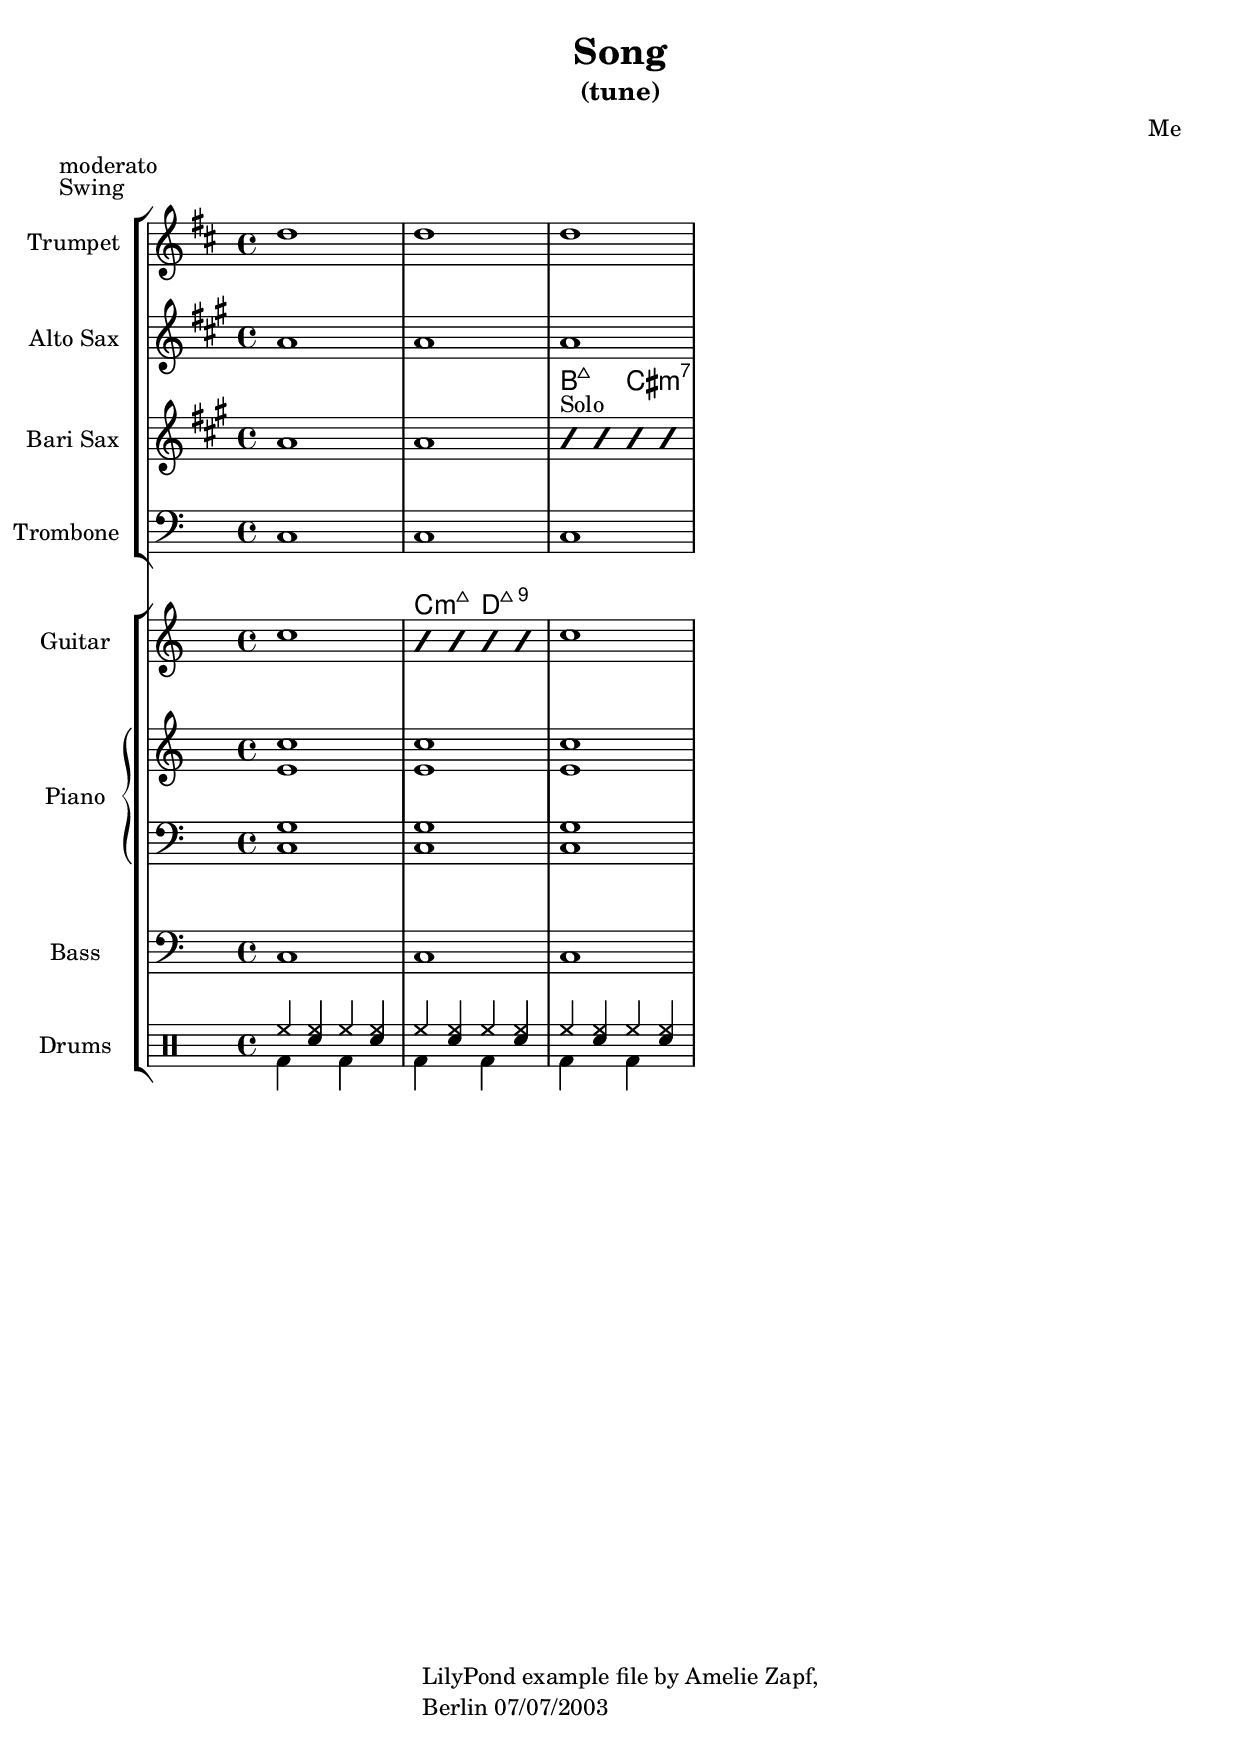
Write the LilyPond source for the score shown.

%% Do not edit this file; it is automatically
%% generated from LSR http://lsr.dsi.unimi.it
%% This file is in the public domain.
\version "2.13.10"

\header {
  lsrtags = "keyboards, percussion, fretted-strings, template"

%% Translation of GIT committish: b2d4318d6c53df8469dfa4da09b27c15a374d0ca
  texidoces = "
Ésta es una plantilla bastante avanzada, para un conjunto de
jazz. Observe que la notación de todos los instrumentos está en
@code{\\key c \\major} (Do mayor). Esto se refiere al tono de
concierto; la armadura se transporta automáticamente si la música está
dentro de una sección @code{\\transpose}.

"
  doctitlees = "Plantilla para combo de jazz"

%% Translation of GIT committish: d96023d8792c8af202c7cb8508010c0d3648899d
  texidocde = "
Hier ist ein ziemlich kompliziertes Beispiel für ein Jazz-Ensemble. Achtung:
Alle Instrumente sind in @code{\key c \major} (C-Dur) notiert. Das bezieht sich
auf die klingende Musik: LilyPond transponiert die Tonart automatisch, wenn
sich die Noten innerhalb eines @code{\transpose}-Abschnitts befinden.

"

  doctitlede = "Vorlage für Jazz-Combo"
%% Translation of GIT committish: 892286cbfdbe89420b8181975032ea975e79d2f5
  texidocfr = "
Bien que compliqué de prime abord, voici un canevas tout à fait indiqué
pour les ensembles de jazz.  Vous noterez que tous les instruments sont
notés en ut (@code{\key c \major}), la tonalité de concert.  Les notes
seront automatiquement transposée dès lors qu'elles seront inscrites
dans une section @code{\\transpose}.

"
  doctitlefr = "Symboles de jazz"

  texidoc = "
This is quite an advanced template, for a jazz ensemble. Note that all
instruments are notated in @code{\\key c \\major}. This refers to the
key in concert pitch; the key will be automatically transposed if the
music is within a @code{\\transpose} section.

"
  doctitle = "Jazz combo template"
} % begin verbatim

\header {
  title = "Song"
  subtitle = "(tune)"
  composer = "Me"
  meter = "moderato"
  piece = "Swing"
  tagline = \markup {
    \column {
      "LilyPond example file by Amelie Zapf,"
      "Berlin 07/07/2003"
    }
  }
}

%#(set-global-staff-size 16)
\include "english.ly"

%%%%%%%%%%%% Some macros %%%%%%%%%%%%%%%%%%%

sl = {
  \override NoteHead #'style = #'slash
  \override Stem #'transparent = ##t
}
nsl = {
  \revert NoteHead #'style
  \revert Stem #'transparent
}
crOn = \override NoteHead #'style = #'cross
crOff = \revert NoteHead #'style

%% insert chord name style stuff here.

jazzChords = { }

%%%%%%%%%%%% Keys'n'thangs %%%%%%%%%%%%%%%%%

global = { \time 4/4 }

Key = { \key c \major }

% ############ Horns ############

% ------ Trumpet ------
trpt = \transpose c d \relative c'' {
  \Key
  c1 | c | c |
}
trpHarmony = \transpose c' d {
  \jazzChords
}
trumpet = {
  \global
  \set Staff.instrumentName = #"Trumpet"
  \clef treble
  <<
    \trpt
  >>
}

% ------ Alto Saxophone ------
alto = \transpose c a \relative c' {
  \Key
  c1 | c | c |
}
altoHarmony = \transpose c' a {
  \jazzChords
}
altoSax = {
  \global
  \set Staff.instrumentName = #"Alto Sax"
  \clef treble
  <<
    \alto
  >>
}

% ------ Baritone Saxophone ------
bari = \transpose c a' \relative c {
  \Key
  c1
  c1
  \sl
  d4^"Solo" d d d
  \nsl
}
bariHarmony = \transpose c' a \chordmode {
  \jazzChords s1 s d2:maj e:m7
}
bariSax = {
  \global
  \set Staff.instrumentName = #"Bari Sax"
  \clef treble
  <<
    \bari
  >>
}

% ------ Trombone ------
tbone = \relative c {
  \Key
  c1 | c | c
}
tboneHarmony = \chordmode {
  \jazzChords
}
trombone = {
  \global
  \set Staff.instrumentName = #"Trombone"
  \clef bass
  <<
    \tbone
  >>
}

% ############ Rhythm Section #############

% ------ Guitar ------
gtr = \relative c'' {
  \Key
  c1
  \sl
  b4 b b b
  \nsl
  c1
}
gtrHarmony = \chordmode {
  \jazzChords
  s1 c2:min7+ d2:maj9
}
guitar = {
  \global
  \set Staff.instrumentName = #"Guitar"
  \clef treble
  <<
    \gtr
  >>
}

%% ------ Piano ------
rhUpper = \relative c'' {
  \voiceOne
  \Key
  c1 | c | c
}
rhLower = \relative c' {
  \voiceTwo
  \Key
  e1 | e | e
}

lhUpper = \relative c' {
  \voiceOne
  \Key
  g1 | g | g
}
lhLower = \relative c {
  \voiceTwo
  \Key
  c1 | c | c
}

PianoRH = {
  \clef treble
  \global
  \set Staff.midiInstrument = #"acoustic grand"
  <<
    \new Voice = "one" \rhUpper
    \new Voice = "two" \rhLower
  >>
}
PianoLH = {
  \clef bass
  \global
  \set Staff.midiInstrument = "acoustic grand"
  <<
    \new Voice = "one" \lhUpper
    \new Voice = "two" \lhLower
  >>
}

piano = {
  <<
    \set PianoStaff.instrumentName = #"Piano"
    \new Staff = "upper" \PianoRH
    \new Staff = "lower" \PianoLH
  >>
}

% ------ Bass Guitar ------
Bass = \relative c {
  \Key
  c1 | c | c
}
bass = {
  \global
  \set Staff.instrumentName = #"Bass"
  \clef bass
  <<
    \Bass
  >>
}

% ------ Drums ------
up = \drummode {
  \voiceOne
  hh4 <hh sn> hh <hh sn>
  hh4 <hh sn> hh <hh sn>
  hh4 <hh sn> hh <hh sn>
}
down = \drummode {
  \voiceTwo
  bd4 s bd s
  bd4 s bd s
  bd4 s bd s
}

drumContents = {
  \global
  <<
    \set DrumStaff.instrumentName = #"Drums"
    \new DrumVoice \up
    \new DrumVoice \down
  >>
}

%%%%%%%%% It All Goes Together Here %%%%%%%%%%%%%%%%%%%%%%

\score {
  <<
    \new StaffGroup = "horns" <<
      \new Staff = "trumpet" \trumpet
      \new Staff = "altosax" \altoSax
      \new ChordNames = "barichords" \bariHarmony
      \new Staff = "barisax" \bariSax
      \new Staff = "trombone" \trombone
    >>

    \new StaffGroup = "rhythm" <<
      \new ChordNames = "chords" \gtrHarmony
      \new Staff = "guitar" \guitar
      \new PianoStaff = "piano" \piano
      \new Staff = "bass" \bass
      \new DrumStaff \drumContents
    >>
  >>

  \layout {
    \context { \RemoveEmptyStaffContext }
    \context {
      \Score
      \override BarNumber #'padding = #3
      \override RehearsalMark #'padding = #2
      skipBars = ##t
    }
  }

  \midi { }
}

